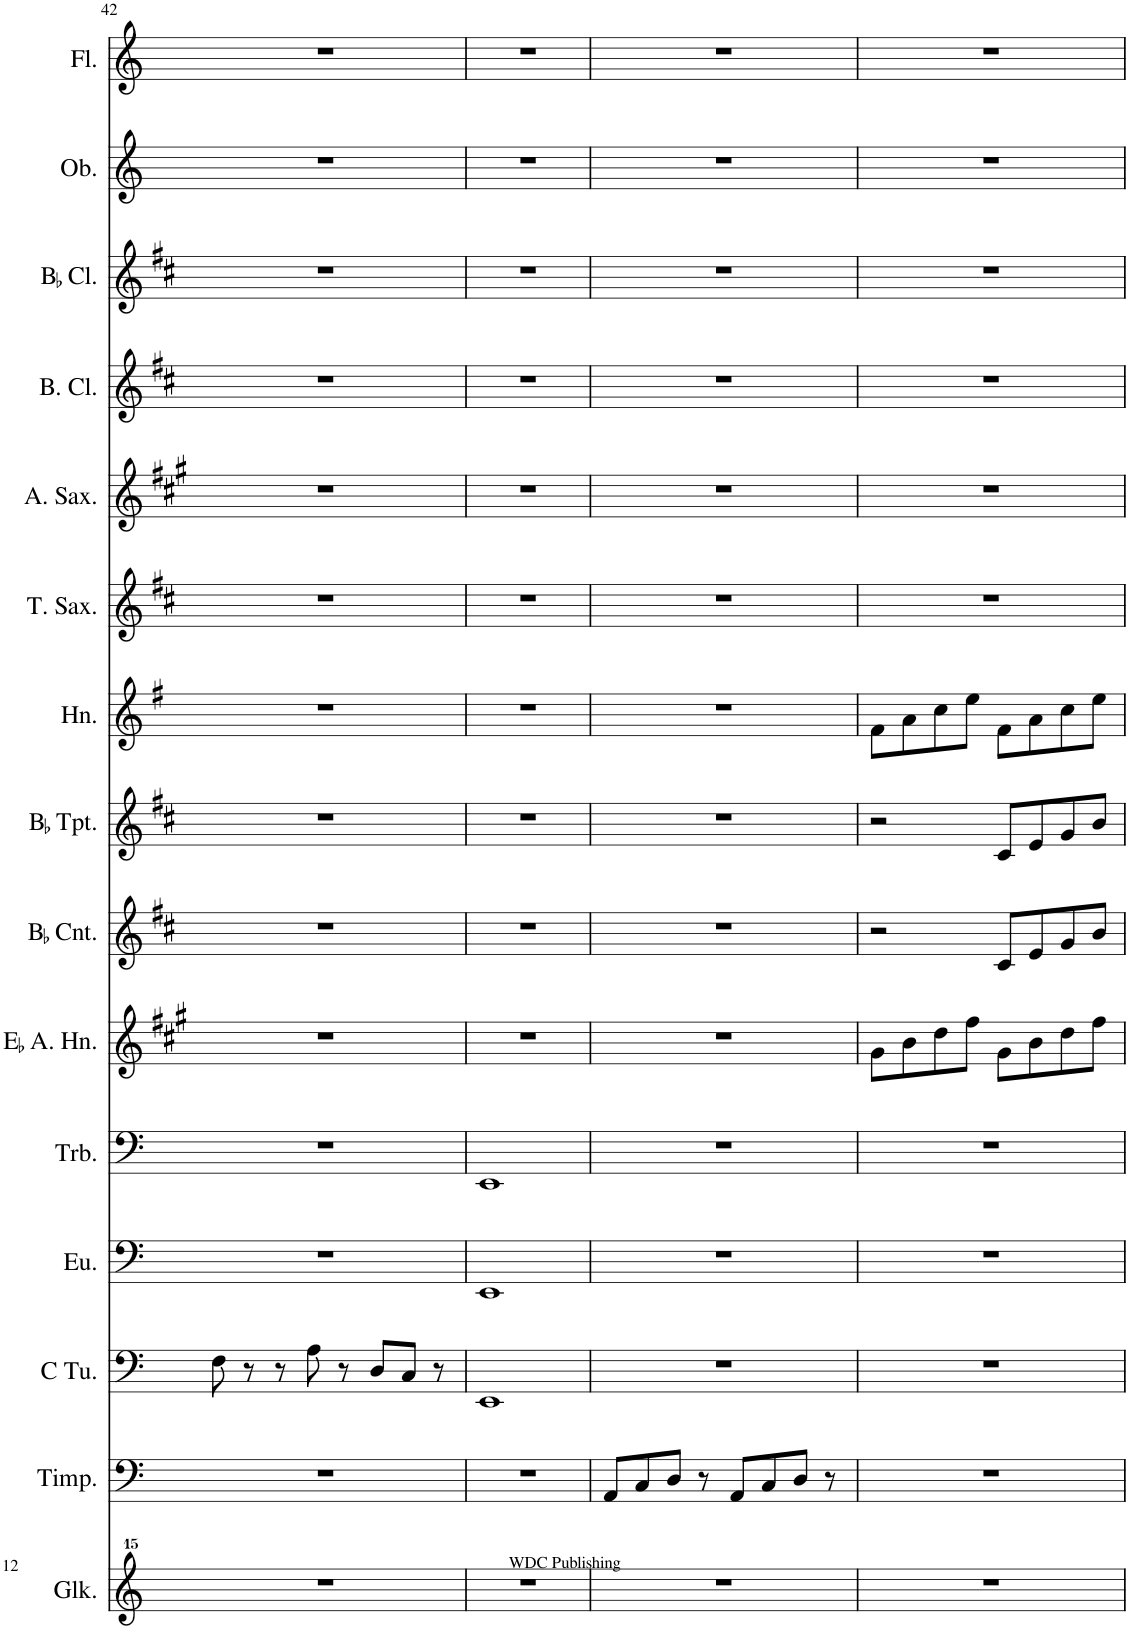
**kern	**kern	**kern	**kern	**kern	**kern	**kern	**kern	**kern	**kern	**kern	**kern	**kern	**kern	**kern
*part15	*part14	*part13	*part12	*part11	*part10	*part9	*part8	*part7	*part6	*part5	*part4	*part3	*part2	*part1
*staff15	*staff14	*staff13	*staff12	*staff11	*staff10	*staff9	*staff8	*staff7	*staff6	*staff5	*staff4	*staff3	*staff2	*staff1
*I"Glockenspiel	*I"Timpani	*I"C Tuba	*I"Euphonium	*I"Trombone	*I"EaccidentalFlat Alto Horn	*I"BaccidentalFlat Cornet	*I"BaccidentalFlat Trumpet	*I"Horn	*I"Tenor Saxophone	*I"Alto Saxophone	*I"Bass Clarinet	*I"BaccidentalFlat Clarinet	*I"Oboe	*I"Flute
*I'Glk.	*I'Timp.	*I'C Tu.	*I'Eu.	*I'Trb.	*I'EaccidentalFlat A. Hn.	*I'BaccidentalFlat Cnt.	*I'BaccidentalFlat Tpt.	*I'Hn.	*I'T. Sax.	*I'A. Sax.	*I'B. Cl.	*I'BaccidentalFlat Cl.	*I'Ob.	*I'Fl.
!!LO:PB:g=z
*clefG^^2	*clefF4	*clefF4	*clefF4	*clefF4	*clefG2	*clefG2	*clefG2	*clefG2	*clefG2	*clefG2	*clefG2	*clefG2	*clefG2	*clefG2
*	*	*	*	*	*Trd5c9	*Trd1c2	*Trd1c2	*Trd4c7	*Trd8c14	*Trd5c9	*Trd8c14	*Trd1c2	*	*
*k[]	*k[]	*k[]	*k[]	*k[]	*k[f#c#g#]	*k[f#c#]	*k[f#c#]	*k[f#]	*k[f#c#]	*k[f#c#g#]	*k[f#c#]	*k[f#c#]	*k[]	*k[]
*M4/4	*M4/4	*M4/4	*M4/4	*M4/4	*M4/4	*M4/4	*M4/4	*M4/4	*M4/4	*M4/4	*M4/4	*M4/4	*M4/4	*M4/4
=42	=42	=42	=42	=42	=42	=42	=42	=42	=42	=42	=42	=42	=42	=42
1r	1r	8F\	1r	1r	1r	1r	1r	1r	1r	1r	1r	1r	1r	1r
.	.	8r	.	.	.	.	.	.	.	.	.	.	.	.
.	.	8r	.	.	.	.	.	.	.	.	.	.	.	.
.	.	8A\	.	.	.	.	.	.	.	.	.	.	.	.
.	.	8r	.	.	.	.	.	.	.	.	.	.	.	.
.	.	8D/L	.	.	.	.	.	.	.	.	.	.	.	.
.	.	8C/J	.	.	.	.	.	.	.	.	.	.	.	.
.	.	8r	.	.	.	.	.	.	.	.	.	.	.	.
=43	=43	=43	=43	=43	=43	=43	=43	=43	=43	=43	=43	=43	=43	=43
1r	1r	1EE	1EE	1EE	1r	1r	1r	1r	1r	1r	1r	1r	1r	1r
=44	=44	=44	=44	=44	=44	=44	=44	=44	=44	=44	=44	=44	=44	=44
1r	8AA/L	1r	1r	1r	1r	1r	1r	1r	1r	1r	1r	1r	1r	1r
.	8C/	.	.	.	.	.	.	.	.	.	.	.	.	.
.	8D/J	.	.	.	.	.	.	.	.	.	.	.	.	.
.	8r	.	.	.	.	.	.	.	.	.	.	.	.	.
.	8AA/L	.	.	.	.	.	.	.	.	.	.	.	.	.
.	8C/	.	.	.	.	.	.	.	.	.	.	.	.	.
.	8D/J	.	.	.	.	.	.	.	.	.	.	.	.	.
.	8r	.	.	.	.	.	.	.	.	.	.	.	.	.
=45	=45	=45	=45	=45	=45	=45	=45	=45	=45	=45	=45	=45	=45	=45
1r	1r	1r	1r	1r	8g#\L	2r	2r	8f#\L	1r	1r	1r	1r	1r	1r
.	.	.	.	.	8b\	.	.	8a\	.	.	.	.	.	.
.	.	.	.	.	8dd\	.	.	8cc\	.	.	.	.	.	.
.	.	.	.	.	8ff#\J	.	.	8ee\J	.	.	.	.	.	.
.	.	.	.	.	8g#\L	8c#/L	8c#/L	8f#\L	.	.	.	.	.	.
.	.	.	.	.	8b\	8e/	8e/	8a\	.	.	.	.	.	.
.	.	.	.	.	8dd\	8g/	8g/	8cc\	.	.	.	.	.	.
.	.	.	.	.	8ff#\J	8b/J	8b/J	8ee\J	.	.	.	.	.	.
=	=	=	=	=	=	=	=	=	=	=	=	=	=	=
*-	*-	*-	*-	*-	*-	*-	*-	*-	*-	*-	*-	*-	*-	*-
